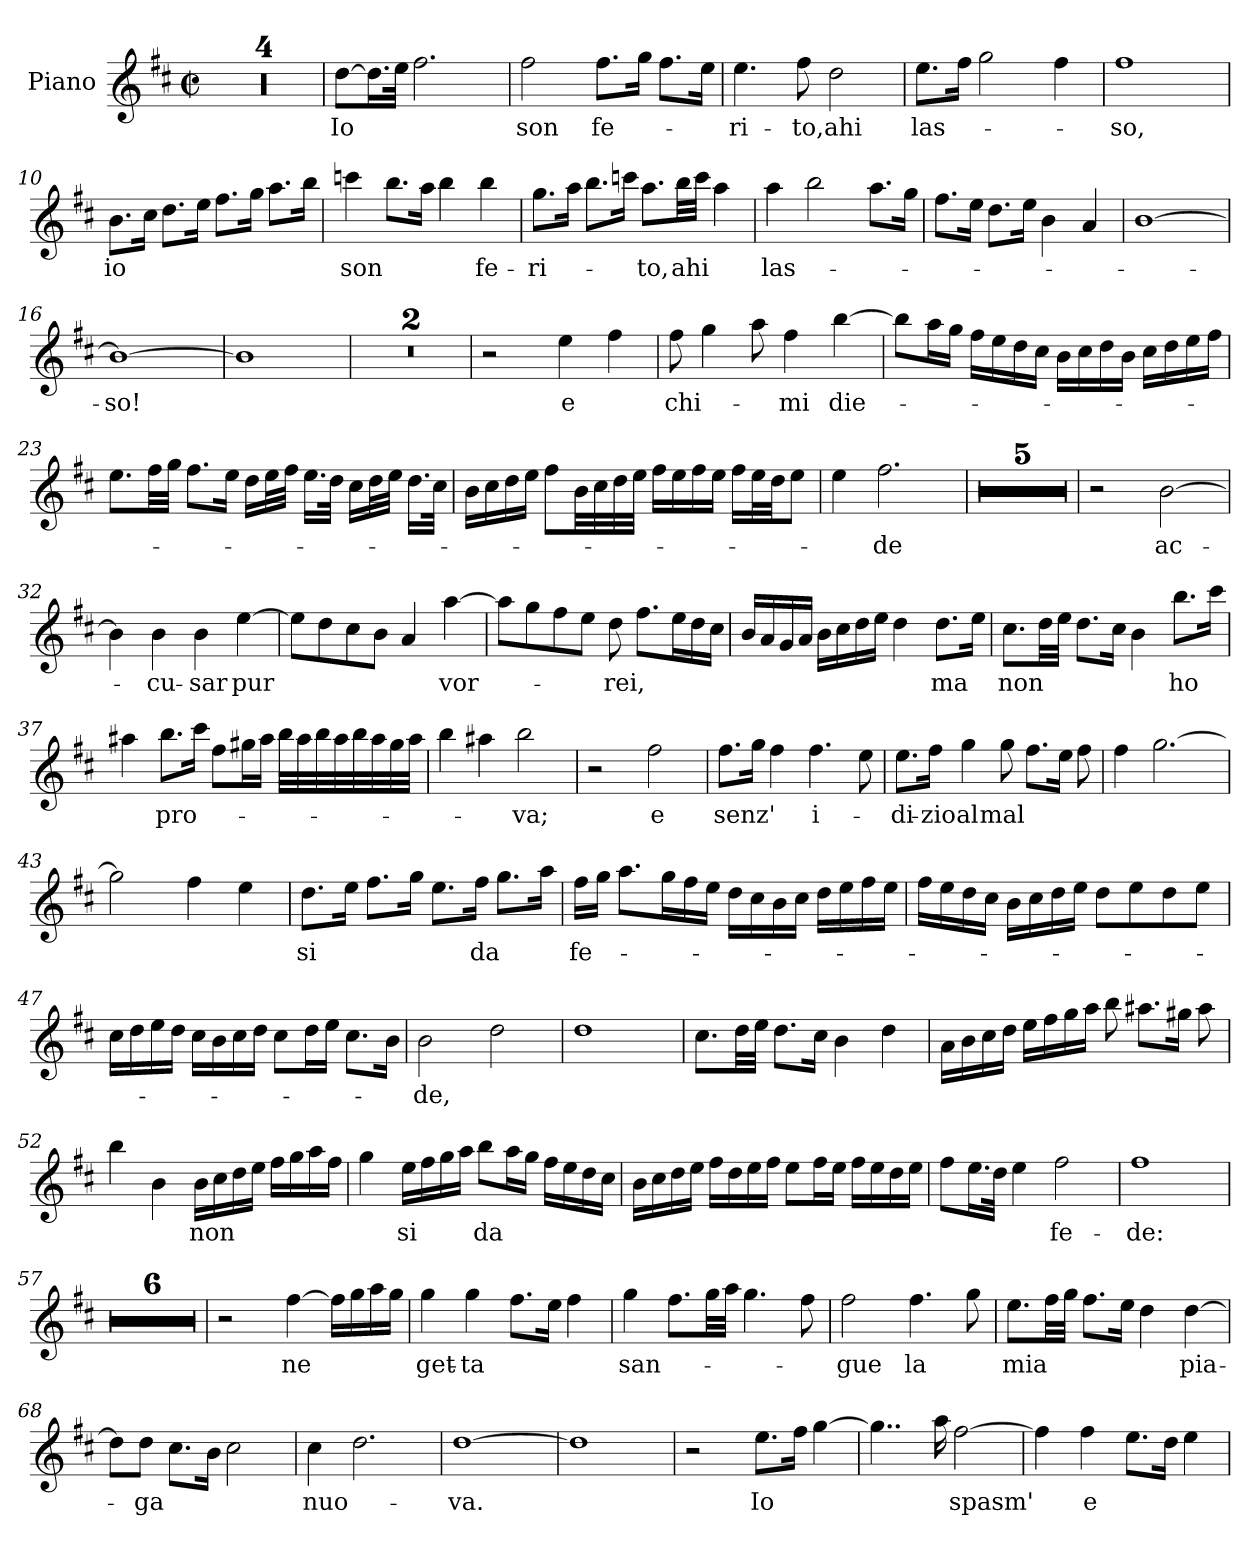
**kern	**text
*part1	*part1
*staff1	*staff1
*I"Piano	*
*I'Pno.	*
*clefG2	*
*k[f#c#]	*
*M2/2	*
*met(c|)	*
=1	=1
1r	.
=2	=2
1r	.
=3	=3
1r	.
=4	=4
1r	.
=5	=5
!	!LO:LY:b
[8dd\L	Io
16.dd\L]	.
32ee\JJk	.
2.ff#\	.
=6	=6
!	!LO:LY:b
2ff#\	son
!	!LO:LY:b
8.ff#\L	fe-
16gg\Jk	.
8.ff#\L	.
16ee\Jk	.
=7	=7
!	!LO:LY:b
4.ee\	ri-
!	!LO:LY:b
8ff#\	-to,
!	!LO:LY:b
2dd\	ahi
=8	=8
!	!LO:LY:b
8.ee\L	las-
16ff#\Jk	.
2gg\	.
4ff#\	.
=9	=9
!	!LO:LY:b
1ff#	so,
=10	=10
!	!LO:LY:b
8.b\L	io
16cc#\Jk	.
8.dd\L	.
16ee\Jk	.
8.ff#\L	.
16gg\Jk	.
8.aa\L	.
16bb\Jk	.
!!LO:LB:g=z
=11	=11
!	!LO:LY:b
4cccn\	son
8.bb\L	.
16aa\Jk	.
4bb\	.
!	!LO:LY:b
4bb\	fe-
=12	=12
!	!LO:LY:b
8.gg\L	-ri-
16aa\Jk	.
8.bb\L	.
16cccn\Jk	.
!	!LO:LY:b
8.aa\L	to,
!	!LO:LY:b
32bb\LL	ahi
32ccc\JJJ	.
4aa\	.
=13	=13
!	!LO:LY:b
4aa\	las-
2bb\	.
8.aa\L	.
16gg\Jk	.
=14	=14
8.ff#\L	.
16ee\Jk	.
8.dd\L	.
16ee\Jk	.
4b\	.
4a/	.
=15	=15
[1b	.
=16	=16
!	!LO:LY:b
1b_	so!
=17	=17
1b]	.
!!LO:LB:g=z
=18	=18
1r	.
=19	=19
1r	.
=20	=20
2r	.
!	!LO:LY:b
4ee\	e
4ff#\	.
=21	=21
!	!LO:LY:b
8ff#\	chi-
4gg\	.
8aa\	.
!	!LO:LY:b
4ff#\	mi
!	!LO:LY:b
[4bb\	die-
=22	=22
8bb\L]	.
16aa\L	.
16gg\JJ	.
16ff#\LL	.
16ee\	.
16dd\	.
16cc#\JJ	.
16b\LL	.
16cc#\	.
16dd\	.
16b\JJ	.
16cc#\LL	.
16dd\	.
16ee\	.
16ff#\JJ	.
=23	=23
8.ee\L	.
32ff#\LL	.
32gg\JJJ	.
8.ff#\L	.
16ee\Jk	.
16dd\LL	.
32ee\L	.
32ff#\JJJ	.
16.ee\LL	.
32dd\JJk	.
16cc#\LL	.
32dd\L	.
32ee\JJJ	.
16.dd\LL	.
32cc#\JJk	.
!!LO:LB:g=z
=24	=24
16b\LL	.
16cc#\	.
16dd\	.
16ee\JJ	.
8ff#\L	.
32b\LL	.
32cc#\	.
32dd\	.
32ee\JJJ	.
16ff#\LL	.
16ee\	.
16ff#\	.
16ee\JJ	.
16ff#\LL	.
32ee\L	.
32dd\JJ	.
8ee\J	.
=25	=25
4ee\	.
!	!LO:LY:b
2.ff#\	de
=26	=26
1r	.
=27	=27
1r	.
=28	=28
1r	.
=29	=29
1r	.
=30	=30
1r	.
=31	=31
2r	.
!	!LO:LY:b
[2b\	ac-
=32	=32
4b\]	.
!	!LO:LY:b
4b\	cu-
!	!LO:LY:b
4b\	-sar
!	!LO:LY:b
[4ee\	pur
=33	=33
8ee\L]	.
8dd\	.
8cc#\	.
8b\J	.
4a/	.
!	!LO:LY:b
[4aa\	vor-
!!LO:LB:g=z
=34	=34
8aa\L]	.
8gg\	.
8ff#\	.
8ee\J	.
!	!LO:LY:b
8dd\	rei,
8.ff#\L	.
16ee\L	.
16dd\	.
16cc#\JJ	.
=35	=35
16b/LL	.
16a/	.
16g/	.
16a/JJ	.
16b\LL	.
16cc#\	.
16dd\	.
16ee\JJ	.
4dd\	.
!	!LO:LY:b
8.dd\L	ma
16ee\Jk	.
=36	=36
!	!LO:LY:b
8.cc#\L	non
32dd\LL	.
32ee\JJJ	.
8.dd\L	.
16cc#\Jk	.
4b\	.
!	!LO:LY:b
8.bb\L	ho
16ccc#\Jk	.
!!LO:LB:g=z
=37	=37
4aa#X\	.
!	!LO:LY:b
8.bb\L	pro-
16ccc#\Jk	.
8ff#\L	.
16gg#X\L	.
16aa#\JJ	.
32bb\LLL	.
32aa#\	.
32bb\	.
32aa#\	.
32bb\	.
32aa#\	.
32gg#\	.
32aa#\JJJ	.
=38	=38
4bb\	.
4aa#X\	.
!	!LO:LY:b
2bb\	va;
=39	=39
2r	.
!	!LO:LY:b
2ff#\	e
=40	=40
!	!LO:LY:b
8.ff#\L	senz'
16gg\Jk	.
4ff#\	.
!	!LO:LY:b
4.ff#\	i-
8ee\	.
=41	=41
!	!LO:LY:b
8.ee\L	-di-
!	!LO:LY:b
16ff#\Jk	-zio
!	!LO:LY:b
4gg\	al
!	!LO:LY:b
8gg\	mal
8.ff#\L	.
16ee\Jk	.
8ff#\	.
!!LO:LB:g=z
=42	=42
4ff#\	.
[2.gg\	.
=43	=43
2gg\]	.
4ff#\	.
4ee\	.
=44	=44
!	!LO:LY:b
8.dd\L	si
16ee\Jk	.
8.ff#\L	.
16gg\Jk	.
8.ee\L	.
!	!LO:LY:b
16ff#\Jk	da
8.gg\L	.
16aa\Jk	.
=45	=45
!	!LO:LY:b
16ff#\LL	fe-
16gg\JJ	.
8.aa\L	.
16gg\L	.
16ff#\	.
16ee\JJ	.
16dd\LL	.
16cc#\	.
16b\	.
16cc#\JJ	.
16dd\LL	.
16ee\	.
16ff#\	.
16ee\JJ	.
=46	=46
16ff#\LL	.
16ee\	.
16dd\	.
16cc#\JJ	.
16b\LL	.
16cc#\	.
16dd\	.
16ee\JJ	.
8dd\L	.
8ee\	.
8dd\	.
8ee\J	.
!!LO:LB:g=z
=47	=47
16cc#\LL	.
16dd\	.
16ee\	.
16dd\JJ	.
16cc#\LL	.
16b\	.
16cc#\	.
16dd\JJ	.
8cc#\L	.
16dd\L	.
16ee\JJ	.
8.cc#\L	.
16b\Jk	.
=48	=48
!	!LO:LY:b
2b\	de,
2dd\	.
=49	=49
1dd	.
=50	=50
8.cc#\L	.
32dd\LL	.
32ee\JJJ	.
8.dd\L	.
16cc#\Jk	.
4b\	.
4dd\	.
=51	=51
16a\LL	.
16b\	.
16cc#\	.
16dd\JJ	.
16ee\LL	.
16ff#\	.
16gg\	.
16aa\JJ	.
8bb\	.
8.aa#X\L	.
16gg#X\Jk	.
8aa#\	.
!!LO:LB:g=z
=52	=52
4bb\	.
4b\	.
!	!LO:LY:b
16b\LL	non
16cc#\	.
16dd\	.
16ee\JJ	.
16ff#\LL	.
16gg\	.
16aa\	.
16ff#\JJ	.
=53	=53
4gg\	.
!	!LO:LY:b
16ee\LL	si
16ff#\	.
16gg\	.
16aa\JJ	.
!	!LO:LY:b
8bb\L	da
16aa\L	.
16gg\JJ	.
16ff#\LL	.
16ee\	.
16dd\	.
16cc#\JJ	.
=54	=54
16b\LL	.
16cc#\	.
16dd\	.
16ee\JJ	.
16ff#\LL	.
16dd\	.
16ee\	.
16ff#\JJ	.
8ee\L	.
16ff#\L	.
16ee\JJ	.
16ff#\LL	.
16ee\	.
16dd\	.
16ee\JJ	.
=55	=55
8ff#\L	.
16.ee\L	.
32dd\JJk	.
4ee\	.
!	!LO:LY:b
2ff#\	fe-
!!LO:PB:g=z
=56	=56
!	!LO:LY:b
1ff#	-de:
=57	=57
1r	.
=58	=58
1r	.
=59	=59
1r	.
=60	=60
1r	.
=61	=61
1r	.
=62	=62
1r	.
=63	=63
2r	.
!	!LO:LY:b
[4ff#\	ne
16ff#\LL]	.
16gg\	.
16aa\	.
16gg\JJ	.
=64	=64
!	!LO:LY:b
4gg\	get-
!	!LO:LY:b
4gg\	-ta
8.ff#\L	.
16ee\Jk	.
4ff#\	.
=65	=65
!	!LO:LY:b
4gg\	san-
8.ff#\L	.
32gg\LL	.
32aa\JJJ	.
4.gg\	.
8ff#\	.
=66	=66
!	!LO:LY:b
2ff#\	gue
!	!LO:LY:b
4.ff#\	la
8gg\	.
=67	=67
!	!LO:LY:b
8.ee\L	mia
32ff#\LL	.
32gg\JJJ	.
8.ff#\L	.
16ee\Jk	.
4dd\	.
!	!LO:LY:b
[4dd\	pia-
!!LO:LB:g=z
=68	=68
8dd\L]	.
!	!LO:LY:b
8dd\J	ga
8.cc#\L	.
16b\Jk	.
2cc#\	.
=69	=69
!	!LO:LY:b
4cc#\	nuo-
2.dd\	.
=70	=70
!	!LO:LY:b
[1dd	va.
=71	=71
1dd]	.
=72	=72
2r	.
!	!LO:LY:b
8.ee\L	Io
16ff#\Jk	.
[4gg\	.
=73	=73
4..gg\]	.
16aa\	.
!	!LO:LY:b
[2ff#\	spasm'
=74	=74
4ff#\]	.
!	!LO:LY:b
4ff#\	e
8.ee\L	.
16dd\Jk	.
4ee\	.
=	=
*-	*-
